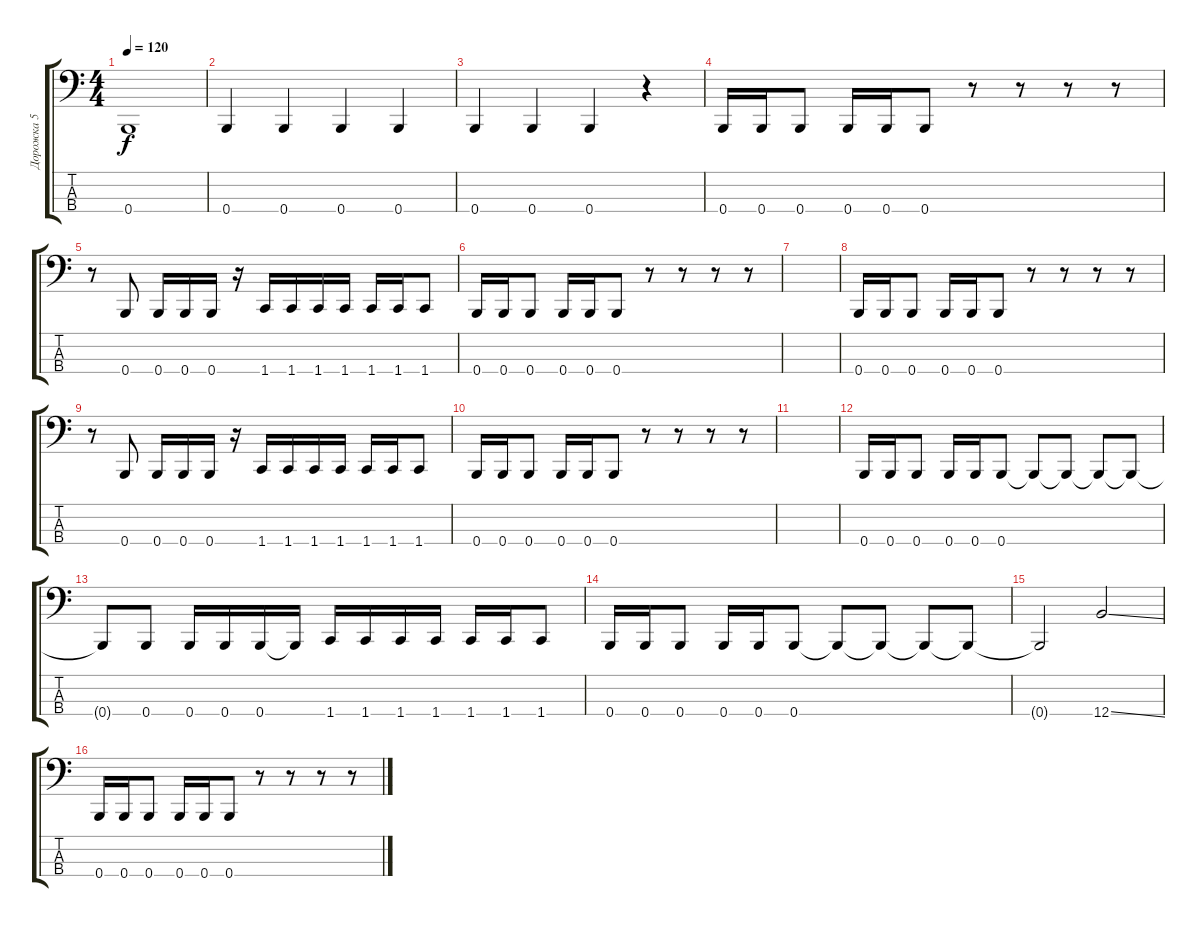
\track ("Дорожка 5" "Дорожка 5") {instrument electricbasspick}
\staff {score tabs}
\tuning (D2 A1 E1 B0) {hide}
\ts (4 4)
\tempo 120
\clef f4
\ks c
0.4{t}.1{dy f} |
0.4.4 0.4.4 0.4.4 0.4.4 |
0.4.4 0.4.4 0.4.4 r.4 |
0.4.16 0.4.16 0.4.8 0.4.16 0.4.16 0.4.8 r.8 r.8 r.8 r.8 |
r.8 0.4.8 0.4.16 0.4.16 0.4.16 r.16 1.4.16 1.4.16 1.4.16 1.4.16 1.4.16 1.4.16 1.4.8 |
0.4.16 0.4.16 0.4.8 0.4.16 0.4.16 0.4.8 r.8 r.8 r.8 r.8 |
|
0.4.16 0.4.16 0.4.8 0.4.16 0.4.16 0.4.8 r.8 r.8 r.8 r.8 |
r.8 0.4.8 0.4.16 0.4.16 0.4.16 r.16 1.4.16 1.4.16 1.4.16 1.4.16 1.4.16 1.4.16 1.4.8 |
0.4.16 0.4.16 0.4.8 0.4.16 0.4.16 0.4.8 r.8 r.8 r.8 r.8 |
|
0.4.16 0.4.16 0.4.8 0.4.16 0.4.16 0.4.8 0.4{t}.8 0.4{t}.8 0.4{t}.8 0.4{t}.8 |
0.4{t}.8 0.4.8 0.4.16 0.4.16 0.4.16 0.4{t}.16 1.4.16 1.4.16 1.4.16 1.4.16 1.4.16 1.4.16 1.4.8 |
0.4.16 0.4.16 0.4.8 0.4.16 0.4.16 0.4.8 0.4{t}.8 0.4{t}.8 0.4{t}.8 0.4{t}.8 |
0.4{t}.2 12.4{ss}.2 |
0.4.16 0.4.16 0.4.8 0.4.16 0.4.16 0.4.8 r.8 r.8 r.8 r.8
